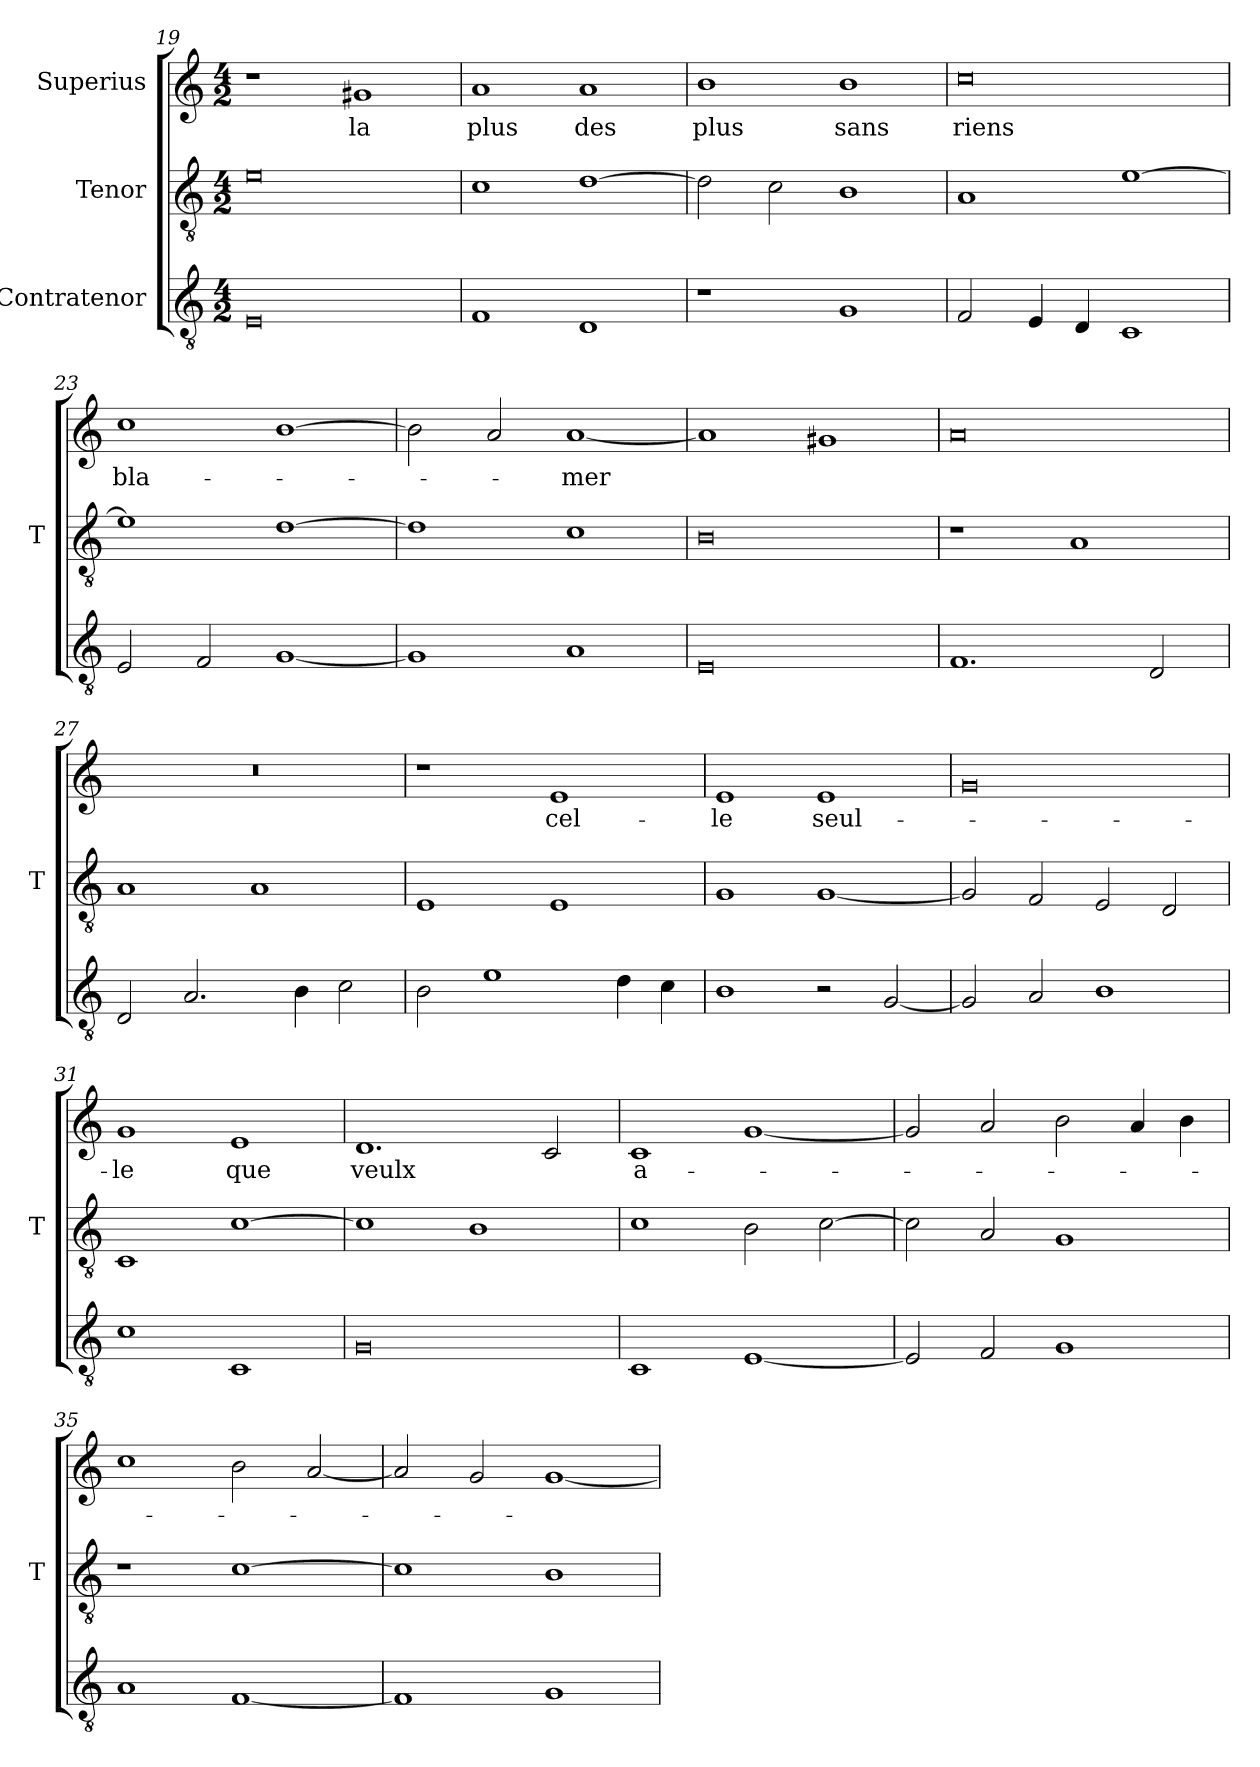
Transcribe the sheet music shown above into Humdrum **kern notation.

**kern	**kern	**kern	**text
*part3	*part2	*part1	*part1
*staff3	*staff2	*staff1	*staff1
*I"Contratenor	*I"Tenor	*I"Superius	*
*	*I'T	*	*
*clefGv2	*clefGv2	*clefG2	*
*M4/2	*M4/2	*M4/2	*
=19	=19	=19	=19
0E	0e	1r	.
.	.	1g#X	-la
=20	=20	=20	=20
1F	1c	1a	-plus
1D	[1d	1a	-des
=21	=21	=21	=21
1r	2d]	1b	-plus
.	2c	.	.
1G	1B	1b	-sans
=22	=22	=22	=22
2F	1A	0cc	-riens
4E	.	.	.
4D	.	.	.
1C	[1e	.	.
=23	=23	=23	=23
2E	1e]	1cc	bla-
2F	.	.	.
[1G	[1d	[1b	.
=24	=24	=24	=24
1G]	1d]	2b]	.
.	.	2a	.
1A	1c	[1a	-mer
=25	=25	=25	=25
0E	0B	1a]	.
.	.	1g#X	.
=26	=26	=26	=26
1.F	1r	0a	.
.	1A	.	.
2D	.	.	.
=27	=27	=27	=27
2D	1A	0r	.
2.A	.	.	.
.	1A	.	.
4B	.	.	.
2c	.	.	.
=28	=28	=28	=28
2B	1E	1r	.
1e	.	.	.
.	1E	1e	cel-
4d	.	.	.
4c	.	.	.
=29	=29	=29	=29
1B	1G	1e	-le
2r	[1G	1e	seul-
[2G	.	.	.
=30	=30	=30	=30
2G]	2G]	0g	.
2A	2F	.	.
1B	2E	.	.
.	2D	.	.
=31	=31	=31	=31
1c	1C	1g	-le
1C	[1c	1e	-que
=32	=32	=32	=32
0G	1c]	1.d	-veulx
.	1B	.	.
.	.	2c	.
=33	=33	=33	=33
1C	1c	1c	a-
[1E	2B	[1g	.
.	[2c	.	.
=34	=34	=34	=34
2E]	2c]	2g]	.
2F	2A	2a	.
1G	1G	2b	.
.	.	4a	.
.	.	4b	.
=35	=35	=35	=35
1A	1r	1cc	.
[1F	[1c	2b	.
.	.	[2a	.
=36	=36	=36	=36
1F]	1c]	2a]	.
.	.	2g	.
1G	1B	[1g	.
=	=	=	=
*-	*-	*-	*-
